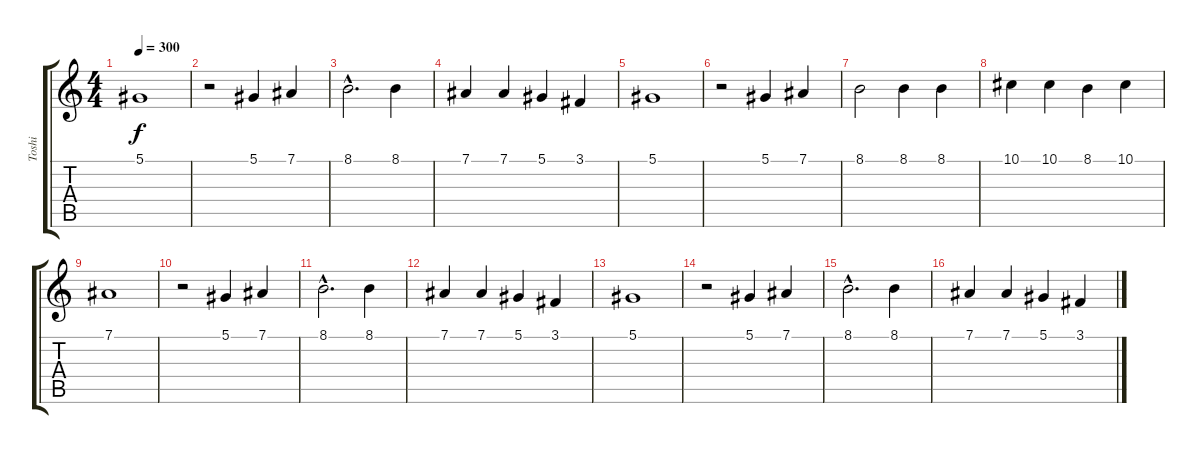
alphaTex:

\track ("Toshi" "Toshi") {instrument trumpet}
\staff {score tabs}
\tuning (Eb4 Bb3 Gb3 Db3 Ab2 Eb2) {hide}
\ts (4 4)
\tempo 300
\clef g2
\ks c
5.1.1{dy f} |
r.2 5.1.4 7.1.4 |
8.1{hac}.2{d} 8.1.4 |
7.1.4 7.1.4 5.1.4 3.1.4 |
5.1.1 |
r.2 5.1.4 7.1.4 |
8.1.2 8.1.4 8.1.4 |
10.1.4 10.1.4 8.1.4 10.1.4 |
7.1.1 |
r.2 5.1.4 7.1.4 |
8.1{hac}.2{d} 8.1.4 |
7.1.4 7.1.4 5.1.4 3.1.4 |
5.1.1 |
r.2 5.1.4 7.1.4 |
8.1{hac}.2{d} 8.1.4 |
7.1.4 7.1.4 5.1.4 3.1.4
